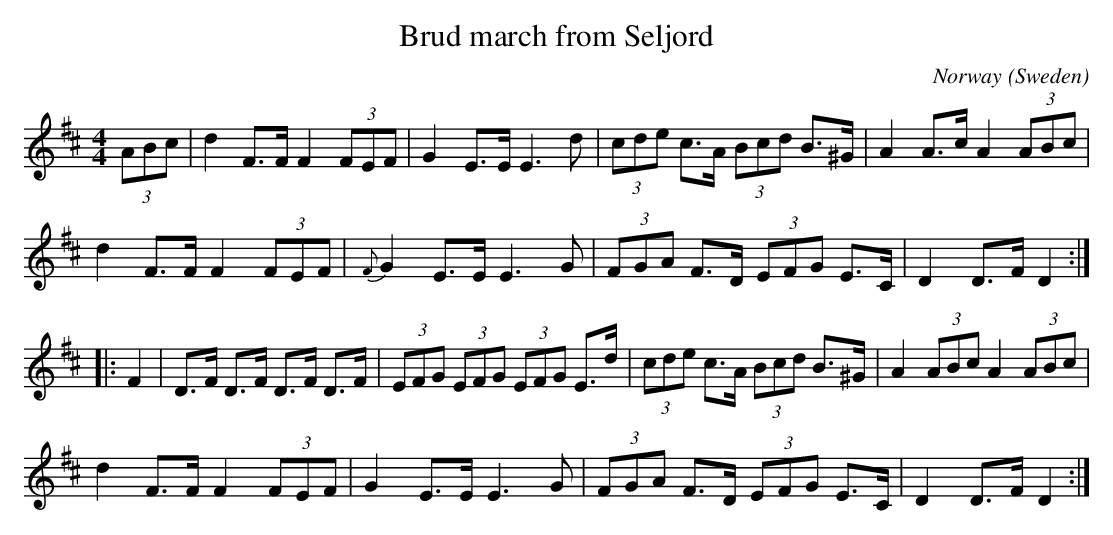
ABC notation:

X:1
T:Brud march from Seljord
C:Norway
L:1/8
M:4/4
O:Sweden
K:D
(3ABc|d2F3/2F/2 F2 (3FEF|G2E3/2E/2 E3d|(3cde c3/2A/2  (3Bcd B3/2^G/2|A2A3/2c/2 A2 (3ABc|
d2F3/2F/2 F2 (3FEF|{F}G2E3/2E/2 E3G|(3FGA F3/2D/2  (3EFG E3/2C/2|D2D3/2F/2 D2:|
|:F2|D3/2F/2 D3/2F/2 D3/2F/2 D3/2F/2|(3EFG  (3EFG  (3EFG E3/2d/2| (3cde c3/2A/2  (3Bcd B3/2^G/2|A2 (3ABc A2 (3ABc|
d2F3/2F/2 F2 (3FEF|G2E3/2E/2 E3G|(3FGA F3/2D/2  (3EFG E3/2C/2|D2D3/2F/2 D2:|
